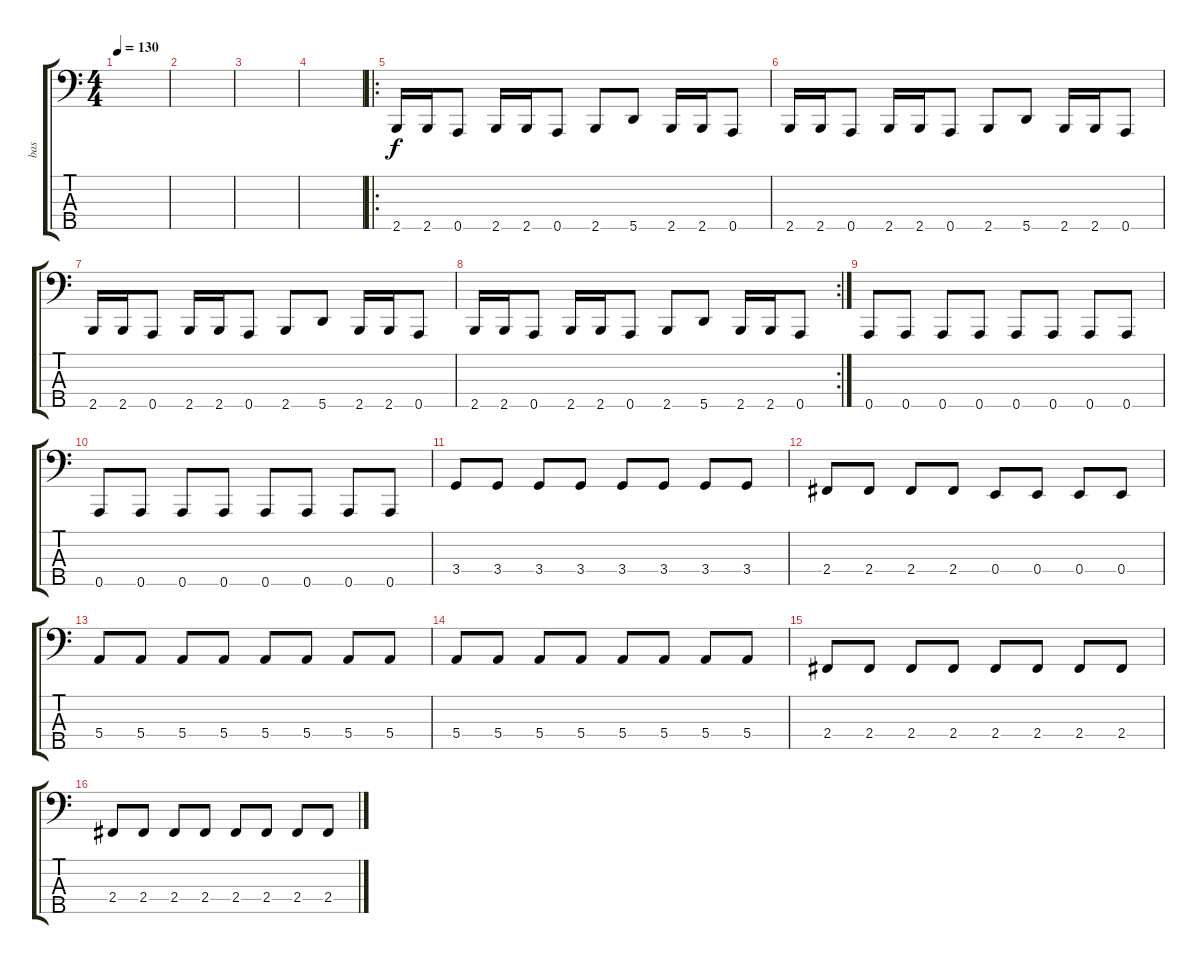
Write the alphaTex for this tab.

\track ("bas" "bas") {instrument electricbassfinger}
\staff {score tabs}
\tuning (G2 D2 A1 E1 A0) {hide}
\ts (4 4)
\tempo 130
\clef f4
\ks c
|
|
|
|
\ro
2.5.16 2.5.16 0.5.8 2.5.16 2.5.16 0.5.8 2.5.8 5.5.8 2.5.16 2.5.16 0.5.8 |
2.5.16 2.5.16 0.5.8 2.5.16 2.5.16 0.5.8 2.5.8 5.5.8 2.5.16 2.5.16 0.5.8 |
2.5.16 2.5.16 0.5.8 2.5.16 2.5.16 0.5.8 2.5.8 5.5.8 2.5.16 2.5.16 0.5.8 |
\rc 2
2.5.16 2.5.16 0.5.8 2.5.16 2.5.16 0.5.8 2.5.8 5.5.8 2.5.16 2.5.16 0.5.8 |
0.5.8 0.5.8 0.5.8 0.5.8 0.5.8 0.5.8 0.5.8 0.5.8 |
0.5.8 0.5.8 0.5.8 0.5.8 0.5.8 0.5.8 0.5.8 0.5.8 |
3.4.8 3.4.8 3.4.8 3.4.8 3.4.8 3.4.8 3.4.8 3.4.8 |
2.4.8 2.4.8 2.4.8 2.4.8 0.4.8 0.4.8 0.4.8 0.4.8 |
5.4.8 5.4.8 5.4.8 5.4.8 5.4.8 5.4.8 5.4.8 5.4.8 |
5.4.8 5.4.8 5.4.8 5.4.8 5.4.8 5.4.8 5.4.8 5.4.8 |
2.4.8 2.4.8 2.4.8 2.4.8 2.4.8 2.4.8 2.4.8 2.4.8 |
2.4.8 2.4.8 2.4.8 2.4.8 2.4.8 2.4.8 2.4.8 2.4.8
